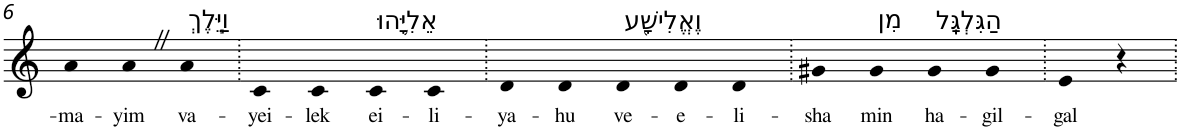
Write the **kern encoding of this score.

**kern	**text
*part1	*part1
*staff1	*staff1
*I"Piano	*
*I'Pno	*
!!LO:PB:g=z
*clefG2	*
*k[]	*
=6	=6
!	!LO:LY:b
4a	-ma-
!	!LO:LY:b
4aZ	-yim
!LO:TX:a:t=וַיֵּ֧לֶךְ	!
!	!LO:LY:b
4a	va-
=7.	=7.
!	!LO:LY:b
4c	-yei-
!	!LO:LY:b
4c	-lek
!LO:TX:a:t=אֵלִיָּ֛הוּ	!
!	!LO:LY:b
4c	ei-
!	!LO:LY:b
4c	-li-
=8.	=8.
!	!LO:LY:b
4d	-ya-
!	!LO:LY:b
4d	-hu
!LO:TX:a:t=וֶאֱלִישָׁ֖ע	!
!	!LO:LY:b
4d	ve-
!	!LO:LY:b
4d	-e-
!	!LO:LY:b
4d	-li-
=9.	=9.
!	!LO:LY:b
4g#X	-sha
!LO:TX:a:t=מִן	!
!	!LO:LY:b
4g#	min
!LO:TX:a:t=הַגִּלְגָּֽל	!
!	!LO:LY:b
4g#	ha-
!	!LO:LY:b
4g#	-gil-
=10.	=10.
!	!LO:LY:b
4e	-gal
4r	.
=.	=.
*-	*-
